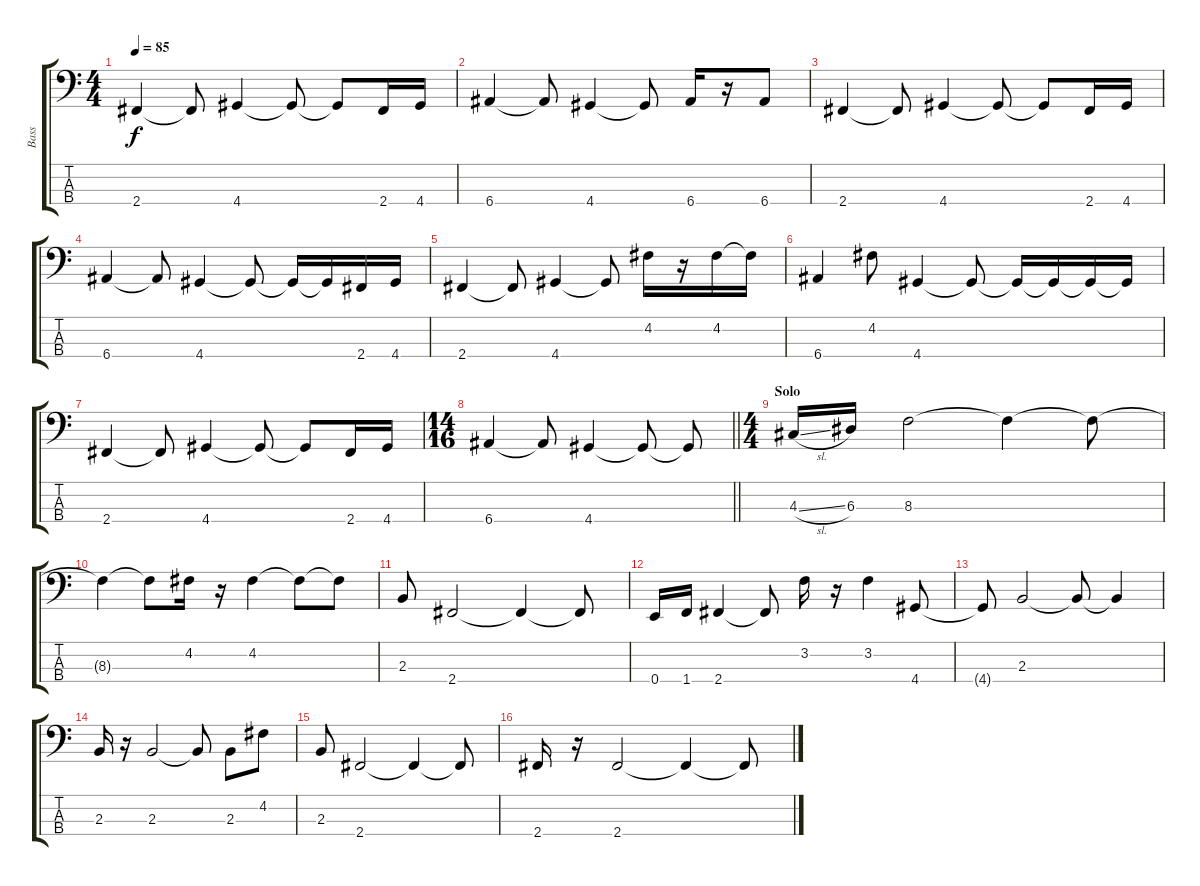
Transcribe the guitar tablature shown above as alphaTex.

\track ("Bass" "Bass") {instrument electricbassfinger}
\staff {score tabs}
\tuning (G2 D2 A1 E1) {hide}
\ts (4 4)
\tempo 85
\clef f4
\ks c
2.4.4{dy f} 2.4{t}.8 4.4.4 4.4{t}.8 4.4{t}.8 2.4.16 4.4.16 |
6.4.4 6.4{t}.8 4.4.4 4.4{t}.8 6.4.16 r.16 6.4.8 |
2.4.4 2.4{t}.8 4.4.4 4.4{t}.8 4.4{t}.8 2.4.16 4.4.16 |
6.4.4 6.4{t}.8 4.4.4 4.4{t}.8 4.4{t}.16 4.4{t}.16 2.4.16 4.4.16 |
2.4.4 2.4{t}.8 4.4.4 4.4{t}.8 4.2.16 r.16 4.2.16 4.2{t}.16 |
6.4.4 4.2.8 4.4.4 4.4{t}.8 4.4{t}.16 4.4{t}.16 4.4{t}.16 4.4{t}.16 |
2.4.4 2.4{t}.8 4.4.4 4.4{t}.8 4.4{t}.8 2.4.16 4.4.16 |
\ts (14 16)
\barLineRight lightlight
6.4.4 6.4{t}.8 4.4.4 4.4{t}.8 4.4{t}.8 |
\ts (4 4)
\section ("" "Solo")
4.3{sl}.16 6.3.16 8.3.2 8.3{t}.4 8.3{t}.8 |
8.3{t}.4 8.3{t}.8 4.2.16 r.16 4.2.4 4.2{t}.8 4.2{t}.8 |
2.3.8 2.4.2 2.4{t}.4 2.4{t}.8 |
0.4.16 1.4.16 2.4.4 2.4{t}.8 3.2.16 r.16 3.2.4 4.4.8 |
4.4{t}.8 2.3.2 2.3{t}.8 2.3{t}.4 |
2.3.16 r.16 2.3.2 2.3{t}.8 2.3.8 4.2.8 |
2.3.8 2.4.2 2.4{t}.4 2.4{t}.8 |
2.4.16 r.16 2.4.2 2.4{t}.4 2.4{t}.8
